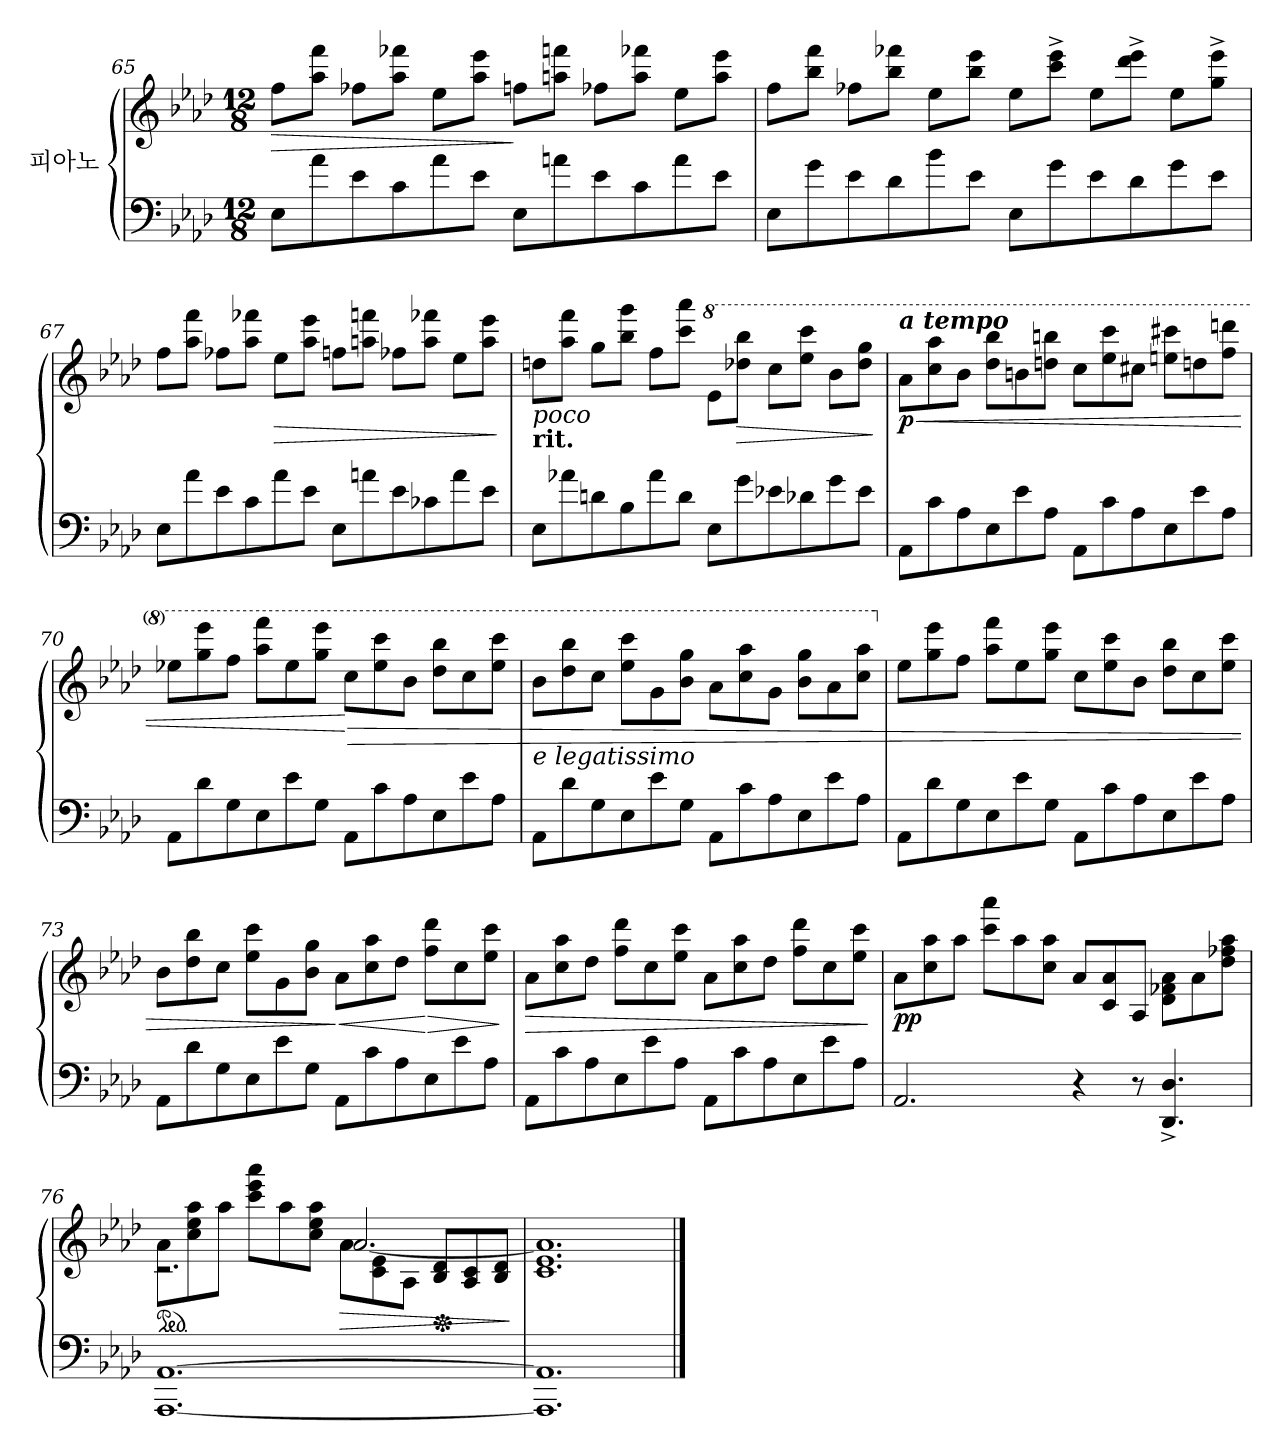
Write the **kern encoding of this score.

**kern	**kern	**dynam
*part1	*part1	*part1
*staff2	*staff1	*staff1/2
*I"피아노	*	*
*clefF4	*clefG2	*
*k[b-e-a-d-]	*k[b-e-a-d-]	*
*M12/8	*M12/8	*
=65	=65	=65
!	!	!LO:HP:b
8E-\L	8ff\L	>
8a-\	8aa-\ 8fff\J	.
8e-\	8ff-X\L	.
8c\	8aa-\ 8fff-X\J	.
8a-\	8ee-\L	.
8e-\J	8aa-\ 8eee-\J	.
8E-\L	8ffn\L	]
8an\	8aan\ 8fffn\J	.
8e-\	8ff-X\L	.
8c\	8aa\ 8fff-X\J	.
8a\	8ee-\L	.
8e-\J	8aa\ 8eee-\J	.
!!LO:LB:g=z
=66	=66	=66
8E-\L	8ff\L	.
8g\	8bb-\ 8fff\J	.
8e-\	8ff-X\L	.
8d-\	8bb-\ 8fff-X\J	.
8b-\	8ee-\L	.
8e-\J	8bb-\ 8eee-\J	.
8E-\L	8ee-\L	.
8g\	8ccc\^ 8eee-\^J	.
8e-\	8ee-\L	.
8d-\	8ddd-\^ 8eee-\^J	.
8g\	8ee-\L	.
8e-\J	8gg\^ 8eee-\^J	.
=67	=67	=67
8E-\L	8ff\L	.
8a-\	8aa-\ 8fff\J	.
8e-\	8ff-X\L	.
8c\	8aa-\ 8fff-X\J	.
!	!	!LO:HP:b
8a-\	8ee-\L	>
8e-\J	8aa-\ 8eee-\J	.
8E-\L	8ffn\L	.
8an\	8aan\ 8fffn\J	.
8e-\	8ff-X\L	.
8c-X\	8aa\ 8fff-X\J	.
8a\	8ee-\L	.
8e-\J	8aa\ 8eee-\J	.
.	.	]
!!LO:LB:g=z
=68	=68	=68
!	!LO:TX:b:i:t=poco	!
!	!LO:TX:b:B:t=rit.	!
8E-\L	8ddn\L	.
*	*MM218	*
8a-X\	8aa-\ 8fff\J	.
8dn\	8gg\L	.
*	*MM210	*
8B-\	8bb-\ 8ggg\J	.
8a-\	8ff\L	.
*	*MM207	*
8d\J	8ccc\ 8aaa-\J	.
*	*8va	*
8E-\L	8ee-\L	.
!	!	!LO:HP:b
8g\	8ddd-X\ 8bbb-\J	>
8e-X\	8ccc\L	.
8d-X\	8eee-\ 8cccc\J	.
8g\	8bb-\L	.
8e-\J	8ddd-\ 8ggg\J	.
.	.	]
=69	=69	=69
*	*MM195	*
!	!LO:TX:a:Bi:t=a tempo	!
!	!	!LO:HP:b
!	!	!LO:DY:n=1:b
8AA-\L	8aa-\L	< p
8c\	8ccc\ 8aaa-\	.
*	*MM210	*
8A-\	8bb-\J	.
8E-\	8ddd-\ 8bbb-\L	.
*	*MM225	*
8e-\	8bbn\	.
*	*MM228	*
8A-\J	8dddn\ 8bbbn\J	.
8AA-\L	8ccc\L	.
8c\	8eee-\ 8cccc\	.
8A-\	8ccc#X\J	.
8E-\	8eeen\ 8cccc#X\L	.
8e-\	8dddn\	.
8A-\J	8fff\ 8ddddn\J	.
!!LO:PB:g=z
=70	=70	=70
8AA-\L	8eee-X\L	.
8d-\	8ggg\ 8eeee-\	.
8G\	8fff\J	.
8E-\	8aaa-\ 8ffff\L	.
8e-\	8eee-\	.
8G\J	8ggg\ 8eeee-\J	.
!	!	!LO:HP:n=1:b
8AA-\L	8ccc\L	[ >
8c\	8eee-\ 8cccc\	.
8A-\	8bb-\J	.
8E-\	8ddd-\ 8bbb-\L	.
8e-\	8ccc\	.
8A-\J	8eee-\ 8cccc\J	.
=71	=71	=71
!	!LO:TX:b:i:t=e        legatissimo	!
8AA-\L	8bb-\L	.
8d-\	8ddd-\ 8bbb-\	.
8G\	8ccc\J	.
8E-\	8eee-\ 8cccc\L	.
8e-\	8gg\	.
8G\J	8bb-\ 8ggg\J	.
8AA-\L	8aa-\L	.
8c\	8ccc\ 8aaa-\	.
8A-\	8gg\J	.
8E-\	8bb-\ 8ggg\L	.
8e-\	8aa-\	.
8A-\J	8ccc\ 8aaa-\J	.
!!LO:LB:g=z
=72	=72	=72
*	*X8va	*
8AA-\L	8ee-\L	.
8d-\	8gg\ 8eee-\	.
8G\	8ff\J	.
8E-\	8aa-\ 8fff\L	.
8e-\	8ee-\	.
8G\J	8gg\ 8eee-\J	.
8AA-\L	8cc\L	.
8c\	8ee-\ 8ccc\	.
8A-\	8b-\J	.
8E-\	8dd-\ 8bb-\L	.
8e-\	8cc\	.
8A-\J	8ee-\ 8ccc\J	.
=73	=73	=73
8AA-\L	8b-\L	.
8d-\	8dd-\ 8bb-\	.
8G\	8cc\J	.
8E-\	8ee-\ 8ccc\L	.
8e-\	8g\	.
8G\J	8b-\ 8gg\J	.
!	!	!LO:HP:n=1:b
8AA-\L	8a-\L	] <
8c\	8cc\ 8aa-\	.
8A-\	8dd-\J	.
!	!	!LO:HP:n=1:b
8E-\	8ff\ 8ddd-\L	[ >
8e-\	8cc\	.
8A-\J	8ee-\ 8ccc\J	.
.	.	]
=74	=74	=74
!	!	!LO:HP:b
8AA-\L	8a-\L	>
*	*MM225	*
8c\	8cc\ 8aa-\	.
8A-\	8dd-\J	.
*	*MM220	*
8E-\	8ff\ 8ddd-\L	.
8e-\	8cc\	.
*	*MM218	*
8A-\J	8ee-\ 8ccc\J	.
8AA-\L	8a-\L	.
*	*MM214	*
8c\	8cc\ 8aa-\	.
8A-\	8dd-\J	.
8E-\	8ff\ 8ddd-\L	.
*	*MM210	*
8e-\	8cc\	.
8A-\J	8ee-\ 8ccc\J	.
.	.	]
!!LO:LB:g=z
=75	=75	=75
!	!	!LO:DY:b
2.AA-/	8a-\L	pp
.	8cc\ 8aa-\	.
.	8aa-\J	.
.	8ccc\ 8aaa-\L	.
.	8aa-\	.
.	8cc\ 8aa-\J	.
4r	8a-/L	.
.	8c/ 8a-/	.
8r	8A-/J	.
4.DD-/^ 4.D-/^	8d-\ 8f-X\ 8a-\L	.
.	8a-\	.
.	8dd-\ 8ff-X\ 8aa-\J	.
=76	=76	=76
*	*ped	*
*	*^	*
[1.AAA- [1.AA-	8a-\L	2.r	.
.	8cc\ 8ee-\ 8aa-\	.	.
.	8aa-\J	.	.
.	8ccc\ 8eee-\ 8aaa-\L	.	.
.	8aa-\	.	.
.	8cc\ 8ee-\ 8aa-\J	.	.
*	*MM180	*	*
!	!	!	!LO:HP:b
.	8a-\L	[2.a-/	>
.	8c\ 8e-\	.	.
*	*MM150	*	*
.	8A-\J	.	.
*	*Xped	*	*
*	*MM105	*	*
.	8B-/ 8d-/L	.	.
.	8A-/ 8c/	.	.
.	8B-/ 8d-/J	.	.
*	*v	*v	*
.	.	]
=77	=77	=77
*	*^	*
1.AAA-] 1.AA-]	1.c 1.e-	1.a-]	.
*	*v	*v	*
==	==	==
*-	*-	*-
